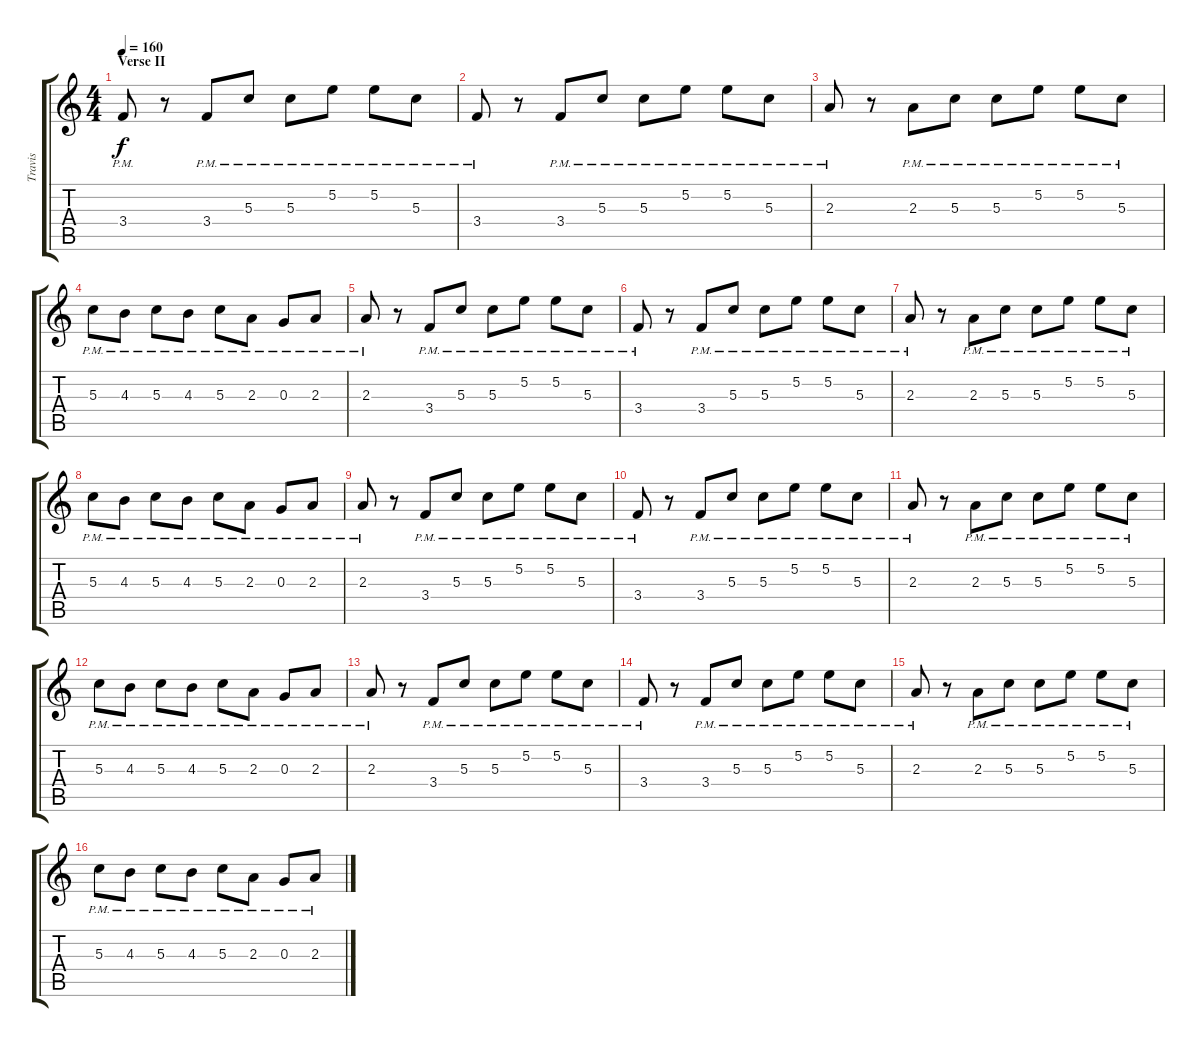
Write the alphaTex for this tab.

\track ("Travis" "Travis") {instrument overdrivenguitar}
\staff {score tabs}
\tuning (E4 B3 G3 D3 A2 E2) {hide}
\ts (4 4)
\section ("" "Verse II")
\tempo 160
\clef g2
\ks c
3.4{pm}.8{dy f} r.8 3.4{pm}.8 5.3{pm}.8 5.3{pm}.8 5.2{pm}.8 5.2{pm}.8 5.3{pm}.8 |
3.4{pm}.8 r.8 3.4{pm}.8 5.3{pm}.8 5.3{pm}.8 5.2{pm}.8 5.2{pm}.8 5.3{pm}.8 |
2.3{pm}.8 r.8 2.3{pm}.8 5.3{pm}.8 5.3{pm}.8 5.2{pm}.8 5.2{pm}.8 5.3{pm}.8 |
5.3{pm}.8 4.3{pm}.8 5.3{pm}.8 4.3{pm}.8 5.3{pm}.8 2.3{pm}.8 0.3{pm}.8 2.3{pm}.8 |
2.3{pm}.8 r.8 3.4{pm}.8 5.3{pm}.8 5.3{pm}.8 5.2{pm}.8 5.2{pm}.8 5.3{pm}.8 |
3.4{pm}.8 r.8 3.4{pm}.8 5.3{pm}.8 5.3{pm}.8 5.2{pm}.8 5.2{pm}.8 5.3{pm}.8 |
2.3{pm}.8 r.8 2.3{pm}.8 5.3{pm}.8 5.3{pm}.8 5.2{pm}.8 5.2{pm}.8 5.3{pm}.8 |
5.3{pm}.8 4.3{pm}.8 5.3{pm}.8 4.3{pm}.8 5.3{pm}.8 2.3{pm}.8 0.3{pm}.8 2.3{pm}.8 |
2.3{pm}.8 r.8 3.4{pm}.8 5.3{pm}.8 5.3{pm}.8 5.2{pm}.8 5.2{pm}.8 5.3{pm}.8 |
3.4{pm}.8 r.8 3.4{pm}.8 5.3{pm}.8 5.3{pm}.8 5.2{pm}.8 5.2{pm}.8 5.3{pm}.8 |
2.3{pm}.8 r.8 2.3{pm}.8 5.3{pm}.8 5.3{pm}.8 5.2{pm}.8 5.2{pm}.8 5.3{pm}.8 |
5.3{pm}.8 4.3{pm}.8 5.3{pm}.8 4.3{pm}.8 5.3{pm}.8 2.3{pm}.8 0.3{pm}.8 2.3{pm}.8 |
2.3{pm}.8 r.8 3.4{pm}.8 5.3{pm}.8 5.3{pm}.8 5.2{pm}.8 5.2{pm}.8 5.3{pm}.8 |
3.4{pm}.8 r.8 3.4{pm}.8 5.3{pm}.8 5.3{pm}.8 5.2{pm}.8 5.2{pm}.8 5.3{pm}.8 |
2.3{pm}.8 r.8 2.3{pm}.8 5.3{pm}.8 5.3{pm}.8 5.2{pm}.8 5.2{pm}.8 5.3{pm}.8 |
5.3{pm}.8 4.3{pm}.8 5.3{pm}.8 4.3{pm}.8 5.3{pm}.8 2.3{pm}.8 0.3{pm}.8 2.3{pm}.8
